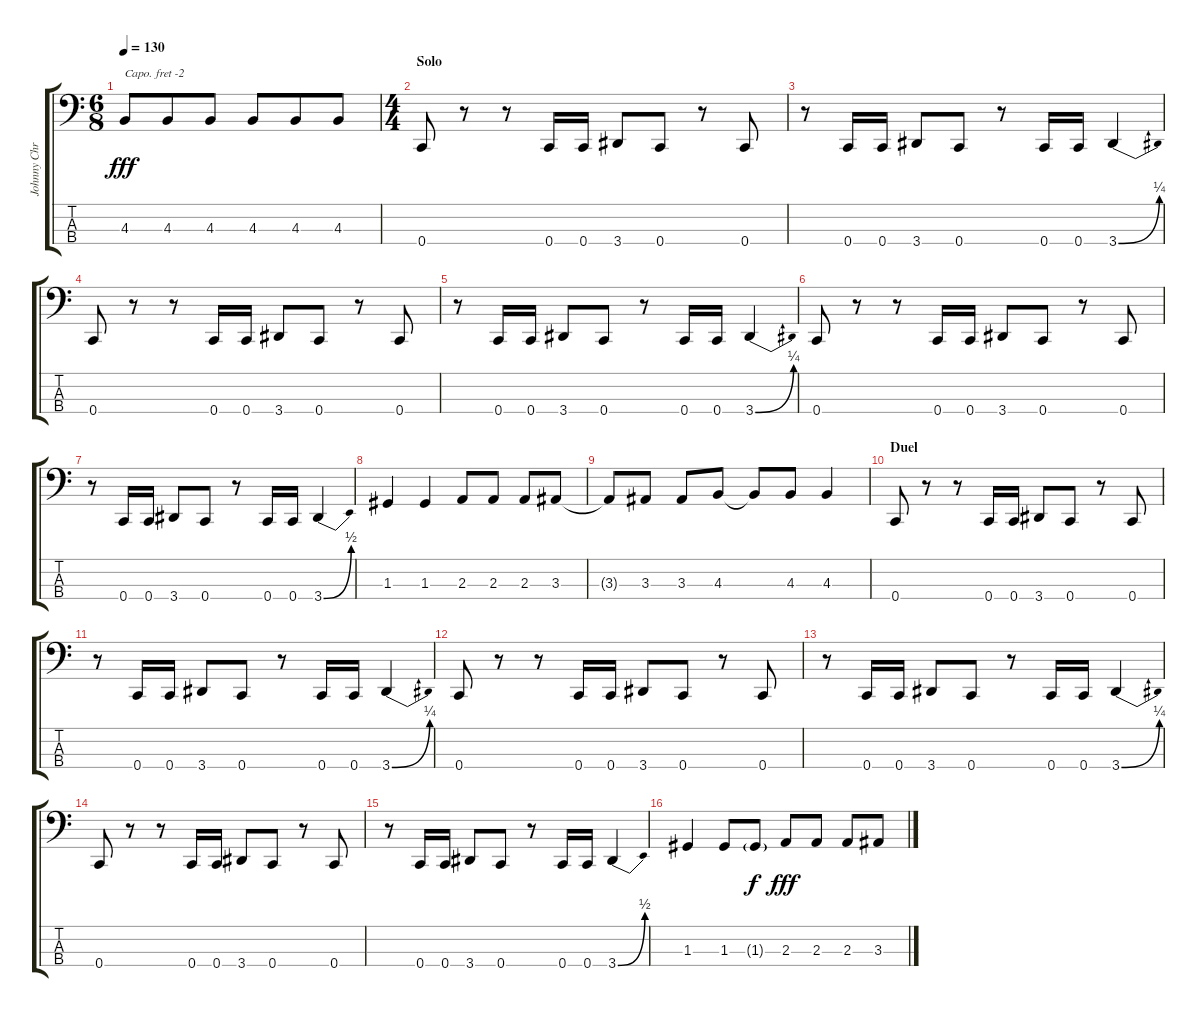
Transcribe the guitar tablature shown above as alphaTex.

\track ("Johnny Christ" "Johnny Chr") {instrument electricbasspick}
\staff {score tabs}
\capo -2
\tuning (G2 D2 A1 D1) {hide}
\ts (6 8)
\tempo 130
\clef f4
\ks c
4.3.8{dy fff} 4.3.8 4.3.8 4.3.8 4.3.8 4.3.8 |
\ts (4 4)
\section ("" "Solo")
0.4.8 r.8 r.8 0.4.16 0.4.16 3.4.8 0.4.8 r.8 0.4.8 |
r.8 0.4.16 0.4.16 3.4.8 0.4.8 r.8 0.4.16 0.4.16 3.4{be (bend 0 0 60 1)}.4 |
0.4.8 r.8 r.8 0.4.16 0.4.16 3.4.8 0.4.8 r.8 0.4.8 |
r.8 0.4.16 0.4.16 3.4.8 0.4.8 r.8 0.4.16 0.4.16 3.4{be (bend 0 0 60 1)}.4 |
0.4.8 r.8 r.8 0.4.16 0.4.16 3.4.8 0.4.8 r.8 0.4.8 |
r.8 0.4.16 0.4.16 3.4.8 0.4.8 r.8 0.4.16 0.4.16 3.4{be (bend 0 0 60 2)}.4 |
1.3.4 1.3.4 2.3.8 2.3.8 2.3.8 3.3.8 |
3.3{t}.8 3.3.8 3.3.8 4.3.8 4.3{t}.8 4.3.8 4.3.4 |
\section ("" "Duel")
0.4.8 r.8 r.8 0.4.16 0.4.16 3.4.8 0.4.8 r.8 0.4.8 |
r.8 0.4.16 0.4.16 3.4.8 0.4.8 r.8 0.4.16 0.4.16 3.4{be (bend 0 0 60 1)}.4 |
0.4.8 r.8 r.8 0.4.16 0.4.16 3.4.8 0.4.8 r.8 0.4.8 |
r.8 0.4.16 0.4.16 3.4.8 0.4.8 r.8 0.4.16 0.4.16 3.4{be (bend 0 0 60 1)}.4 |
0.4.8 r.8 r.8 0.4.16 0.4.16 3.4.8 0.4.8 r.8 0.4.8 |
r.8 0.4.16 0.4.16 3.4.8 0.4.8 r.8 0.4.16 0.4.16 3.4{be (bend 0 0 60 2)}.4 |
1.3.4 1.3.8 1.3{g}.8{dy f} 2.3.8{dy fff} 2.3.8 2.3.8 3.3.8
